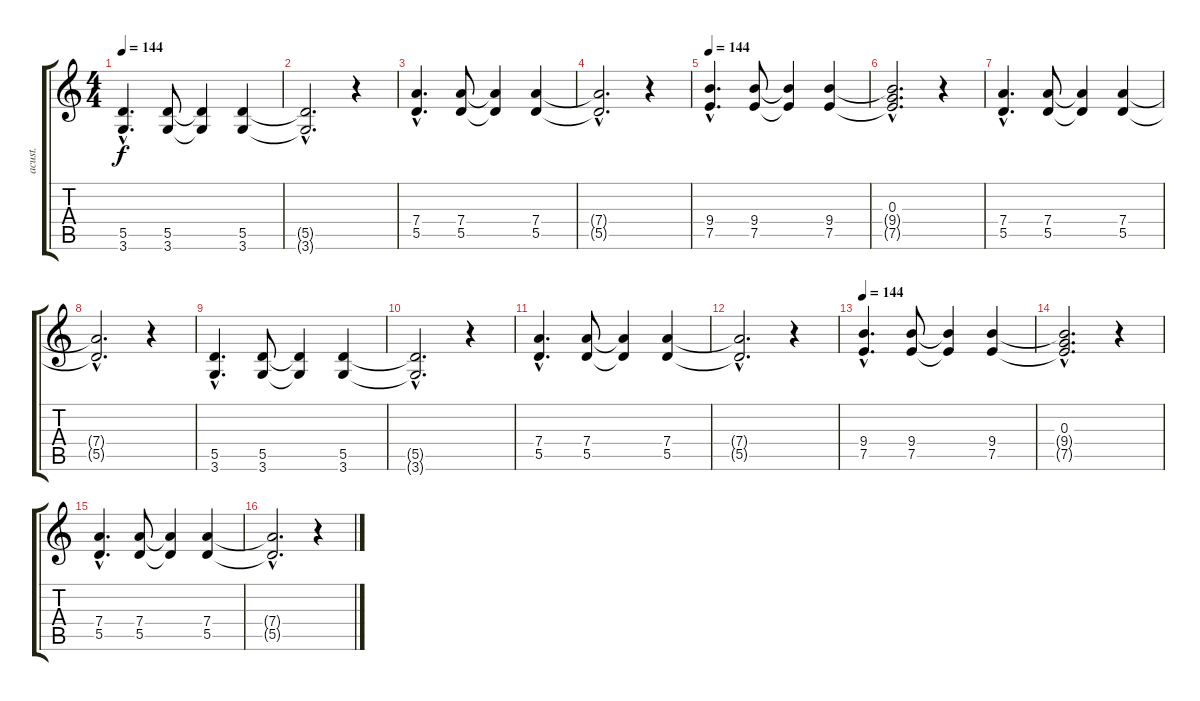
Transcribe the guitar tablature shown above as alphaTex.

\track ("acust." "acust.") {instrument acousticguitarsteel}
\staff {score tabs}
\tuning (E4 B3 G3 D3 A2 E2) {hide}
\ts (4 4)
\tempo 144
\clef g2
\ks c
(5.5{hac} 3.6{hac}).4{d dy f volume 13 instrument distortionguitar} (5.5 3.6).8 (5.5{t} 3.6{t}).4 (5.5 3.6).4 |
(5.5{hac t} 3.6{hac t}).2{d} r.4 |
(7.4{hac} 5.5{hac}).4{d volume 13 instrument distortionguitar} (7.4 5.5).8 (7.4{t} 5.5{t}).4 (7.4 5.5).4 |
(7.4{hac t} 5.5{hac t}).2{d} r.4 |
\tempo 144
(9.4{hac} 7.5{hac}).4{d volume 13 instrument distortionguitar} (9.4 7.5).8 (9.4{t} 7.5{t}).4 (9.4 7.5).4 |
(0.3{hac} 9.4{hac t} 7.5{hac t}).2{d} r.4 |
(7.4{hac} 5.5{hac}).4{d volume 13 instrument distortionguitar} (7.4 5.5).8 (7.4{t} 5.5{t}).4 (7.4 5.5).4 |
(7.4{hac t} 5.5{hac t}).2{d} r.4 |
(5.5{hac} 3.6{hac}).4{d volume 13 instrument distortionguitar} (5.5 3.6).8 (5.5{t} 3.6{t}).4 (5.5 3.6).4 |
(5.5{hac t} 3.6{hac t}).2{d} r.4 |
(7.4{hac} 5.5{hac}).4{d volume 13 instrument distortionguitar} (7.4 5.5).8 (7.4{t} 5.5{t}).4 (7.4 5.5).4 |
(7.4{hac t} 5.5{hac t}).2{d} r.4 |
\tempo 144
(9.4{hac} 7.5{hac}).4{d volume 13 instrument distortionguitar} (9.4 7.5).8 (9.4{t} 7.5{t}).4 (9.4 7.5).4 |
(0.3{hac} 9.4{hac t} 7.5{hac t}).2{d} r.4 |
(7.4{hac} 5.5{hac}).4{d volume 13 instrument distortionguitar} (7.4 5.5).8 (7.4{t} 5.5{t}).4 (7.4 5.5).4 |
(7.4{hac t} 5.5{hac t}).2{d} r.4
